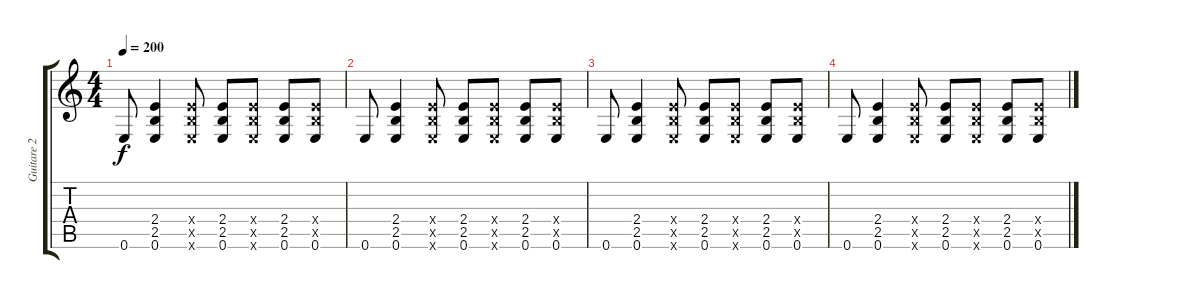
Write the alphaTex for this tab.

\track ("Guitare 2" "Guitare 2") {instrument overdrivenguitar}
\staff {score tabs}
\tuning (E4 B3 G3 D3 A2 E2) {hide}
\ts (4 4)
\tempo 200
\clef g2
\ks c
0.6.8{dy f} (2.4 2.5 0.6).4 (2.4{x} 2.5{x} 0.6{x}).8 (2.4 2.5 0.6).8 (2.4{x} 2.5{x} 0.6{x}).8 (2.4 2.5 0.6).8 (2.4{x} 2.5{x} 0.6).8 |
0.6.8 (2.4 2.5 0.6).4 (2.4{x} 2.5{x} 0.6{x}).8 (2.4 2.5 0.6).8 (2.4{x} 2.5{x} 0.6{x}).8 (2.4 2.5 0.6).8 (2.4{x} 2.5{x} 0.6).8 |
0.6.8 (2.4 2.5 0.6).4 (2.4{x} 2.5{x} 0.6{x}).8 (2.4 2.5 0.6).8 (2.4{x} 2.5{x} 0.6{x}).8 (2.4 2.5 0.6).8 (2.4{x} 2.5{x} 0.6).8 |
0.6.8 (2.4 2.5 0.6).4 (2.4{x} 2.5{x} 0.6{x}).8 (2.4 2.5 0.6).8 (2.4{x} 2.5{x} 0.6{x}).8 (2.4 2.5 0.6).8 (2.4{x} 2.5{x} 0.6).8
